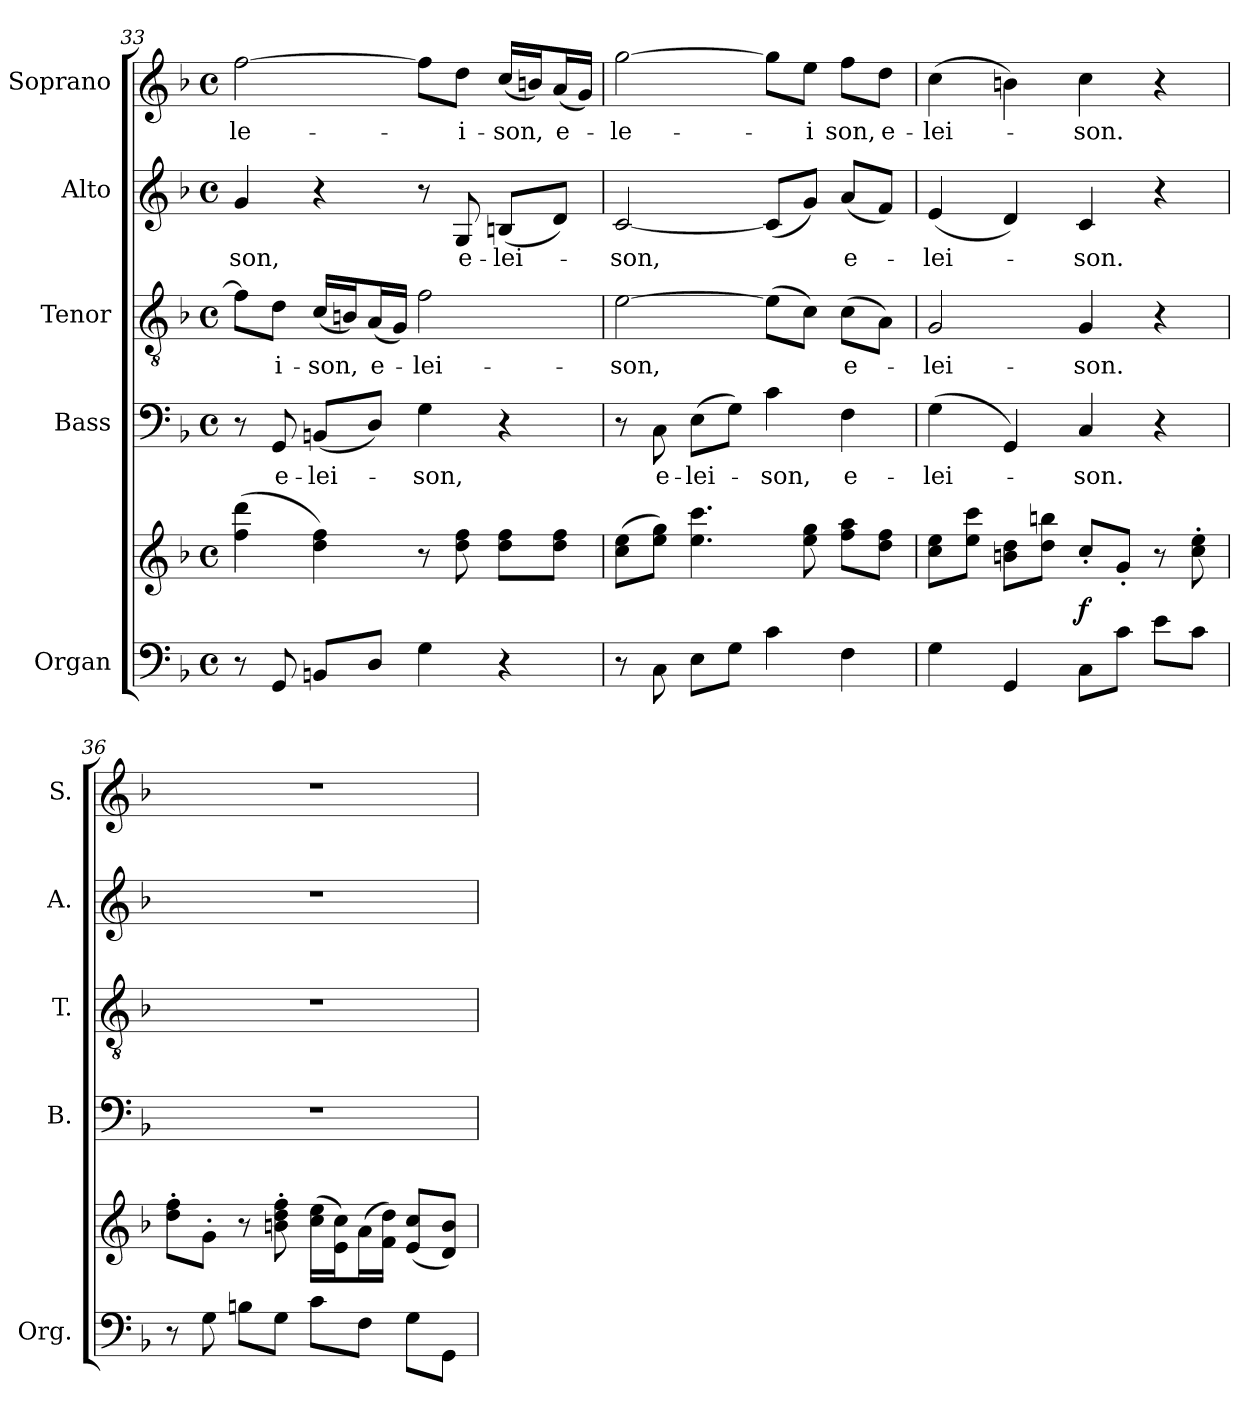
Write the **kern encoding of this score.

**kern	**kern	**dynam	**kern	**text	**kern	**text	**kern	**text	**kern	**text
*part5	*part5	*part5	*part4	*part4	*part3	*part3	*part2	*part2	*part1	*part1
*staff6	*staff5	*staff5/6	*staff4	*staff4	*staff3	*staff3	*staff2	*staff2	*staff1	*staff1
*I"Organ	*	*	*I"Bass	*	*I"Tenor	*	*I"Alto	*	*I"Soprano	*
*I'Org.	*	*	*I'B.	*	*I'T.	*	*I'A.	*	*I'S.	*
*clefF4	*clefG2	*	*clefF4	*	*clefGv2	*	*clefG2	*	*clefG2	*
*	*	*	*	*	*ITrd7c12	*	*	*	*	*
*k[b-]	*k[b-]	*	*k[b-]	*	*k[b-]	*	*k[b-]	*	*k[b-]	*
*F:	*F:	*	*F:	*	*F:	*	*F:	*	*F:	*
*M4/4	*M4/4	*	*M4/4	*	*M4/4	*	*M4/4	*	*M4/4	*
*met(c)	*met(c)	*	*met(c)	*	*met(c)	*	*met(c)	*	*met(c)	*
=33	=33	=33	=33	=33	=33	=33	=33	=33	=33	=33
!	!	!	!	!	!	!	!	!LO:LY:b:color=#000000	!	!
!	!	!	!	!	!	!	!	!	!	!LO:LY:b:color=#000000
8r	(4ffi\ 4dddi	.	8r	.	8Fi\L]	.	4gi/	-son,	[2ffi\	-le-
!	!	!	!	!LO:LY:b:color=#000000	!	!	!	!	!	!
!	!	!	!	!	!	!LO:LY:b:color=#000000	!	!	!	!
8GGi/	.	.	8GGi/	e-	8Di\J	-i-	.	.	.	.
!	!	!	!	!LO:LY:b:color=#000000	!	!	!	!	!	!
!	!	!	!	!	!	!LO:LY:b:color=#000000	!	!	!	!
8BBni/L	4ddi\ 4ffi)	.	(8BBni/L	-lei-	(16Ci/LL	-son,	4r	.	.	.
.	.	.	.	.	16BBni/J)	.	.	.	.	.
!	!	!	!	!	!	!LO:LY:b:color=#000000	!	!	!	!
8Di/J	.	.	8Di/J)	.	(16AAi/L	e-	.	.	.	.
.	.	.	.	.	16GGi/JJ)	.	.	.	.	.
!	!	!	!	!LO:LY:b:color=#000000	!	!	!	!	!	!
!	!	!	!	!	!	!LO:LY:b:color=#000000	!	!	!	!
4Gi\	8r	.	4Gi\	-son,	2Fi\	-lei-	8r	.	8ffi\L]	.
!	!	!	!	!	!	!	!	!LO:LY:b:color=#000000	!	!
!	!	!	!	!	!	!	!	!	!	!LO:LY:b:color=#000000
.	8ddi\ 8ffi	.	.	.	.	.	8Gi/	e-	8ddi\J	-i-
!	!	!	!	!	!	!	!	!LO:LY:b:color=#000000	!	!
!	!	!	!	!	!	!	!	!	!	!LO:LY:b:color=#000000
4r	8ddi\ 8ffi\L	.	4r	.	.	.	(8Bni/L	-lei-	(16cci/LL	-son,
.	.	.	.	.	.	.	.	.	16bni/J)	.
!	!	!	!	!	!	!	!	!	!	!LO:LY:b:color=#000000
.	8ddi\ 8ffi\J	.	.	.	.	.	8di/J)	.	(16ai/L	e-
.	.	.	.	.	.	.	.	.	16gi/JJ)	.
!!LO:LB:g=z
=34	=34	=34	=34	=34	=34	=34	=34	=34	=34	=34
!	!	!	!	!	!	!LO:LY:b:color=#000000	!	!	!	!
!	!	!	!	!	!	!	!	!LO:LY:b:color=#000000	!	!
!	!	!	!	!	!	!	!	!	!	!LO:LY:b:color=#000000
8r	(8cci\ 8eei\L	.	8r	.	[2Ei\	-son,	[2ci/	-son,	[2ggi\	-le-
!	!	!	!	!LO:LY:b:color=#000000	!	!	!	!	!	!
8Ci\	8eei\ 8ggi\J)	.	8Ci\	e-	.	.	.	.	.	.
!	!	!	!	!LO:LY:b:color=#000000	!	!	!	!	!	!
8Ei\L	4.eei\ 4.ccci	.	(8Ei\L	-lei-	.	.	.	.	.	.
8Gi\J	.	.	8Gi\J)	.	.	.	.	.	.	.
!	!	!	!	!LO:LY:b:color=#000000	!	!	!	!	!	!
4ci\	.	.	4ci\	-son,	(8Ei\L]	.	(8ci/L]	.	8ggi\L]	.
!	!	!	!	!	!	!	!	!	!	!LO:LY:b:color=#000000
.	8eei\ 8ggi	.	.	.	8Ci\J)	.	8gi/J)	.	8eei\J	-i
!	!	!	!	!LO:LY:b:color=#000000	!	!	!	!	!	!
!	!	!	!	!	!	!LO:LY:b:color=#000000	!	!	!	!
!	!	!	!	!	!	!	!	!LO:LY:b:color=#000000	!	!
!	!	!	!	!	!	!	!	!	!	!LO:LY:b:color=#000000
4Fi\	8ffi\ 8aai\L	.	4Fi\	e-	(8Ci\L	e-	(8ai/L	e-	8ffi\L	son,
!	!	!	!	!	!	!	!	!	!	!LO:LY:b:color=#000000
.	8ddi\ 8ffi\J	.	.	.	8AAi\J)	.	8fi/J)	.	8ddi\J	e-
=35	=35	=35	=35	=35	=35	=35	=35	=35	=35	=35
!	!	!	!	!LO:LY:b:color=#000000	!	!	!	!	!	!
!	!	!	!	!	!	!LO:LY:b:color=#000000	!	!	!	!
!	!	!	!	!	!	!	!	!LO:LY:b:color=#000000	!	!
!	!	!	!	!	!	!	!	!	!	!LO:LY:b:color=#000000
4Gi\	8cci\ 8eei\L	.	(4Gi\	-lei-	2GGi/	-lei-	(4ei/	-lei-	(4cci\	-lei-
.	8eei\ 8ccci\J	.	.	.	.	.	.	.	.	.
4GGi/	8bni\ 8ddi\L	.	4GGi/)	.	.	.	4di/)	.	4bni\)	.
.	8ddi\ 8bbni\J	.	.	.	.	.	.	.	.	.
!	!	!	!	!LO:LY:b:color=#000000	!	!	!	!	!	!
!	!	!	!	!	!	!LO:LY:b:color=#000000	!	!	!	!
!	!	!	!	!	!	!	!	!LO:LY:b:color=#000000	!	!
!	!	!	!	!	!	!	!	!	!	!LO:LY:b:color=#000000
8Ci\L	8cc'i/L	f	4Ci/	-son.	4GGi/	-son.	4ci/	-son.	4cci\	-son.
8ci\J	8g'i/J	.	.	.	.	.	.	.	.	.
8ei\L	8r	.	4r	.	4r	.	4r	.	4r	.
8ci\J	8cci\' 8eei'	.	.	.	.	.	.	.	.	.
=36	=36	=36	=36	=36	=36	=36	=36	=36	=36	=36
8r	8ddi'\ 8ffi'\L	.	1r	.	1r	.	1r	.	1r	.
8Gi\	8g'i\J	.	.	.	.	.	.	.	.	.
8Bni\L	8r	.	.	.	.	.	.	.	.	.
8Gi\J	8bni\' 8ddi' 8ffi'	.	.	.	.	.	.	.	.	.
8ci\L	(16cci\ 16eei\LL	.	.	.	.	.	.	.	.	.
.	16ei\ 16cci\J)	.	.	.	.	.	.	.	.	.
8Fi\J	(16ai\L	.	.	.	.	.	.	.	.	.
.	16fi\ 16ddi\JJ)	.	.	.	.	.	.	.	.	.
8Gi\L	(8ei/ 8cci/L	.	.	.	.	.	.	.	.	.
8GGi\J	8di/ 8bi/J)	.	.	.	.	.	.	.	.	.
=	=	=	=	=	=	=	=	=	=	=
*-	*-	*-	*-	*-	*-	*-	*-	*-	*-	*-
